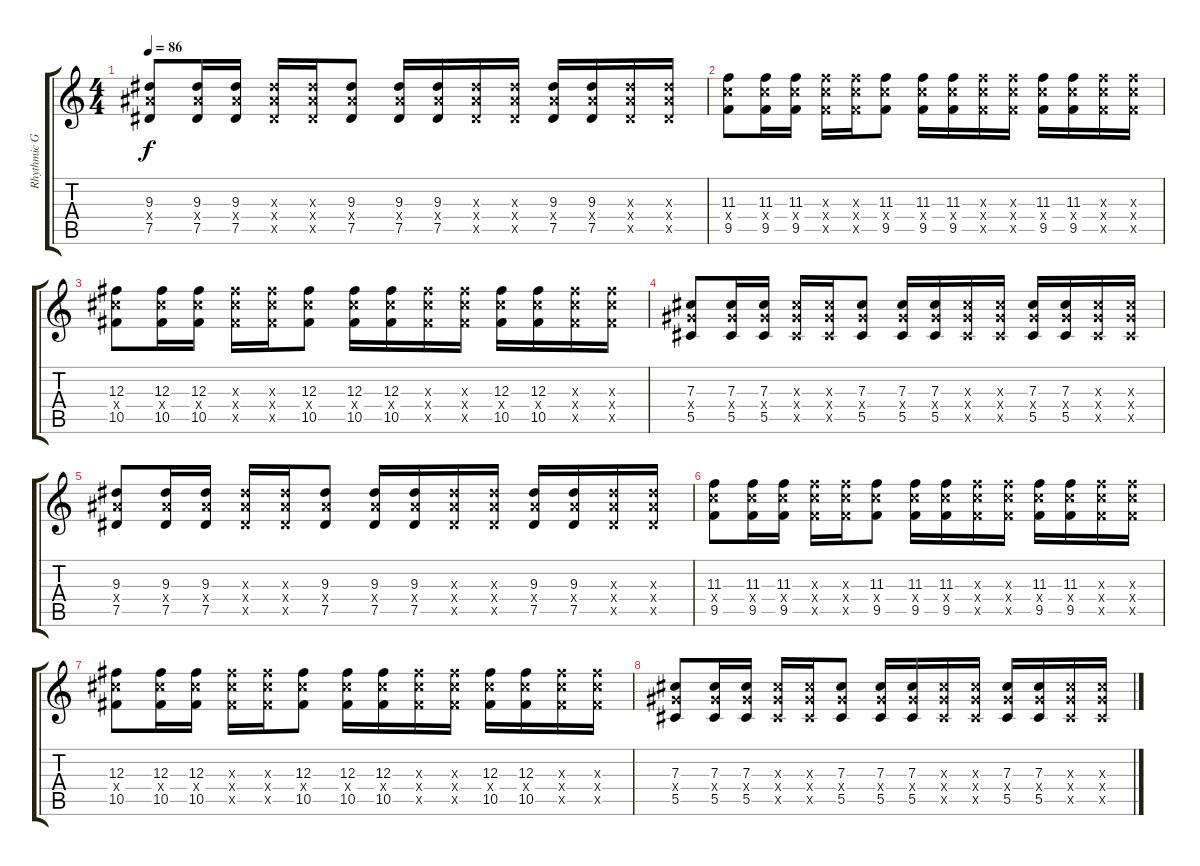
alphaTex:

\track ("Rhythmic Guitar" "Rhythmic G") {instrument distortionguitar}
\staff {score tabs}
\tuning (Eb4 Bb3 Gb3 Db3 Ab2 Db2) {hide}
\ts (4 4)
\tempo 86
\clef g2
\ks c
(9.3 9.4{x} 7.5).8{dy f} (9.3 9.4{x} 7.5).16 (9.3 9.4{x} 7.5).16 (9.3{x} 9.4{x} 7.5{x}).16 (9.3{x} 9.4{x} 7.5{x}).16 (9.3 9.4{x} 7.5).8 (9.3 9.4{x} 7.5).16 (9.3 9.4{x} 7.5).16 (9.3{x} 9.4{x} 7.5{x}).16 (9.3{x} 9.4{x} 7.5{x}).16 (9.3 9.4{x} 7.5).16 (9.3 9.4{x} 7.5).16 (9.3{x} 9.4{x} 7.5{x}).16 (9.3{x} 9.4{x} 7.5{x}).16 |
(11.3 11.4{x} 9.5).8 (11.3 11.4{x} 9.5).16 (11.3 11.4{x} 9.5).16 (11.3{x} 11.4{x} 9.5{x}).16 (11.3{x} 11.4{x} 9.5{x}).16 (11.3 11.4{x} 9.5).8 (11.3 11.4{x} 9.5).16 (11.3 11.4{x} 9.5).16 (11.3{x} 11.4{x} 9.5{x}).16 (11.3{x} 11.4{x} 9.5{x}).16 (11.3 11.4{x} 9.5).16 (11.3 11.4{x} 9.5).16 (11.3{x} 11.4{x} 9.5{x}).16 (11.3{x} 11.4{x} 9.5{x}).16 |
(12.3 12.4{x} 10.5).8 (12.3 12.4{x} 10.5).16 (12.3 12.4{x} 10.5).16 (12.3{x} 12.4{x} 10.5{x}).16 (12.3{x} 12.4{x} 10.5{x}).16 (12.3 12.4{x} 10.5).8 (12.3 12.4{x} 10.5).16 (12.3 12.4{x} 10.5).16 (12.3{x} 12.4{x} 10.5{x}).16 (12.3{x} 12.4{x} 10.5{x}).16 (12.3 12.4{x} 10.5).16 (12.3 12.4{x} 10.5).16 (12.3{x} 12.4{x} 10.5{x}).16 (12.3{x} 12.4{x} 10.5{x}).16 |
(7.3 7.4{x} 5.5).8 (7.3 7.4{x} 5.5).16 (7.3 7.4{x} 5.5).16 (7.3{x} 7.4{x} 5.5{x}).16 (7.3{x} 7.4{x} 5.5{x}).16 (7.3 7.4{x} 5.5).8 (7.3 7.4{x} 5.5).16 (7.3 7.4{x} 5.5).16 (7.3{x} 7.4{x} 5.5{x}).16 (7.3{x} 7.4{x} 5.5{x}).16 (7.3 7.4{x} 5.5).16 (7.3 7.4{x} 5.5).16 (7.3{x} 7.4{x} 5.5{x}).16 (7.3{x} 7.4{x} 5.5{x}).16 |
(9.3 9.4{x} 7.5).8 (9.3 9.4{x} 7.5).16 (9.3 9.4{x} 7.5).16 (9.3{x} 9.4{x} 7.5{x}).16 (9.3{x} 9.4{x} 7.5{x}).16 (9.3 9.4{x} 7.5).8 (9.3 9.4{x} 7.5).16 (9.3 9.4{x} 7.5).16 (9.3{x} 9.4{x} 7.5{x}).16 (9.3{x} 9.4{x} 7.5{x}).16 (9.3 9.4{x} 7.5).16 (9.3 9.4{x} 7.5).16 (9.3{x} 9.4{x} 7.5{x}).16 (9.3{x} 9.4{x} 7.5{x}).16 |
(11.3 11.4{x} 9.5).8 (11.3 11.4{x} 9.5).16 (11.3 11.4{x} 9.5).16 (11.3{x} 11.4{x} 9.5{x}).16 (11.3{x} 11.4{x} 9.5{x}).16 (11.3 11.4{x} 9.5).8 (11.3 11.4{x} 9.5).16 (11.3 11.4{x} 9.5).16 (11.3{x} 11.4{x} 9.5{x}).16 (11.3{x} 11.4{x} 9.5{x}).16 (11.3 11.4{x} 9.5).16 (11.3 11.4{x} 9.5).16 (11.3{x} 11.4{x} 9.5{x}).16 (11.3{x} 11.4{x} 9.5{x}).16 |
(12.3 12.4{x} 10.5).8 (12.3 12.4{x} 10.5).16 (12.3 12.4{x} 10.5).16 (12.3{x} 12.4{x} 10.5{x}).16 (12.3{x} 12.4{x} 10.5{x}).16 (12.3 12.4{x} 10.5).8 (12.3 12.4{x} 10.5).16 (12.3 12.4{x} 10.5).16 (12.3{x} 12.4{x} 10.5{x}).16 (12.3{x} 12.4{x} 10.5{x}).16 (12.3 12.4{x} 10.5).16 (12.3 12.4{x} 10.5).16 (12.3{x} 12.4{x} 10.5{x}).16 (12.3{x} 12.4{x} 10.5{x}).16 |
(7.3 7.4{x} 5.5).8 (7.3 7.4{x} 5.5).16 (7.3 7.4{x} 5.5).16 (7.3{x} 7.4{x} 5.5{x}).16 (7.3{x} 7.4{x} 5.5{x}).16 (7.3 7.4{x} 5.5).8 (7.3 7.4{x} 5.5).16 (7.3 7.4{x} 5.5).16 (7.3{x} 7.4{x} 5.5{x}).16 (7.3{x} 7.4{x} 5.5{x}).16 (7.3 7.4{x} 5.5).16 (7.3 7.4{x} 5.5).16 (7.3{x} 7.4{x} 5.5{x}).16 (7.3{x} 7.4{x} 5.5{x}).16
